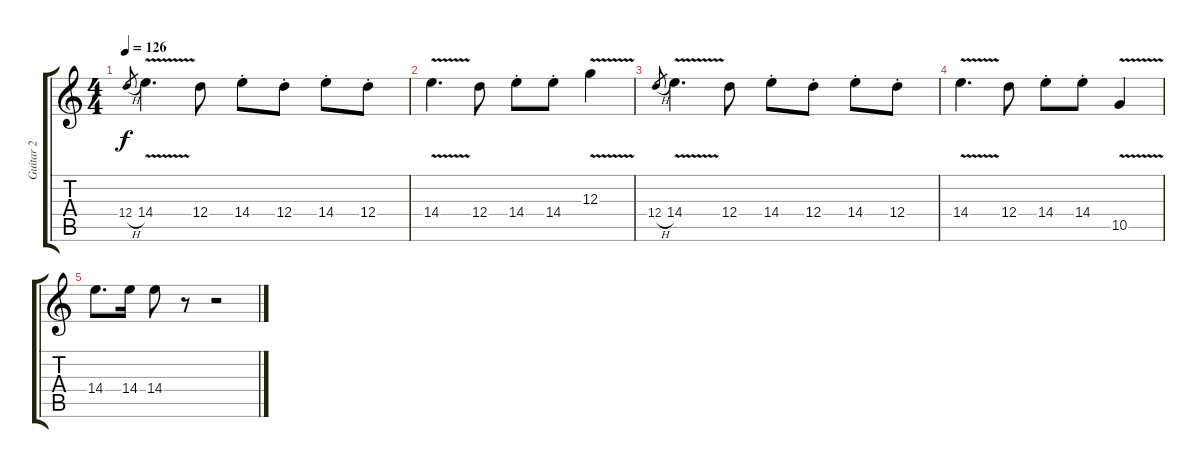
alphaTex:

\track ("Guitar 2" "Guitar 2") {instrument distortionguitar}
\staff {score tabs}
\tuning (E4 B3 G3 D3 A2 E2) {hide}
\ts (4 4)
\tempo 126
\clef g2
\ks c
12.4{h}.8{gr dy f} 14.4{v}.4{d} 12.4.8 14.4{st}.8 12.4{st}.8 14.4{st}.8 12.4{st}.8 |
14.4{v}.4{d} 12.4.8 14.4{st}.8 14.4{st}.8 12.3{v}.4 |
12.4{h}.8{gr} 14.4{v}.4{d} 12.4.8 14.4{st}.8 12.4{st}.8 14.4{st}.8 12.4{st}.8 |
14.4{v}.4{d} 12.4.8 14.4{st}.8 14.4{st}.8 10.5{v}.4 |
14.4.8{d} 14.4.16 14.4.8 r.8 r.2
